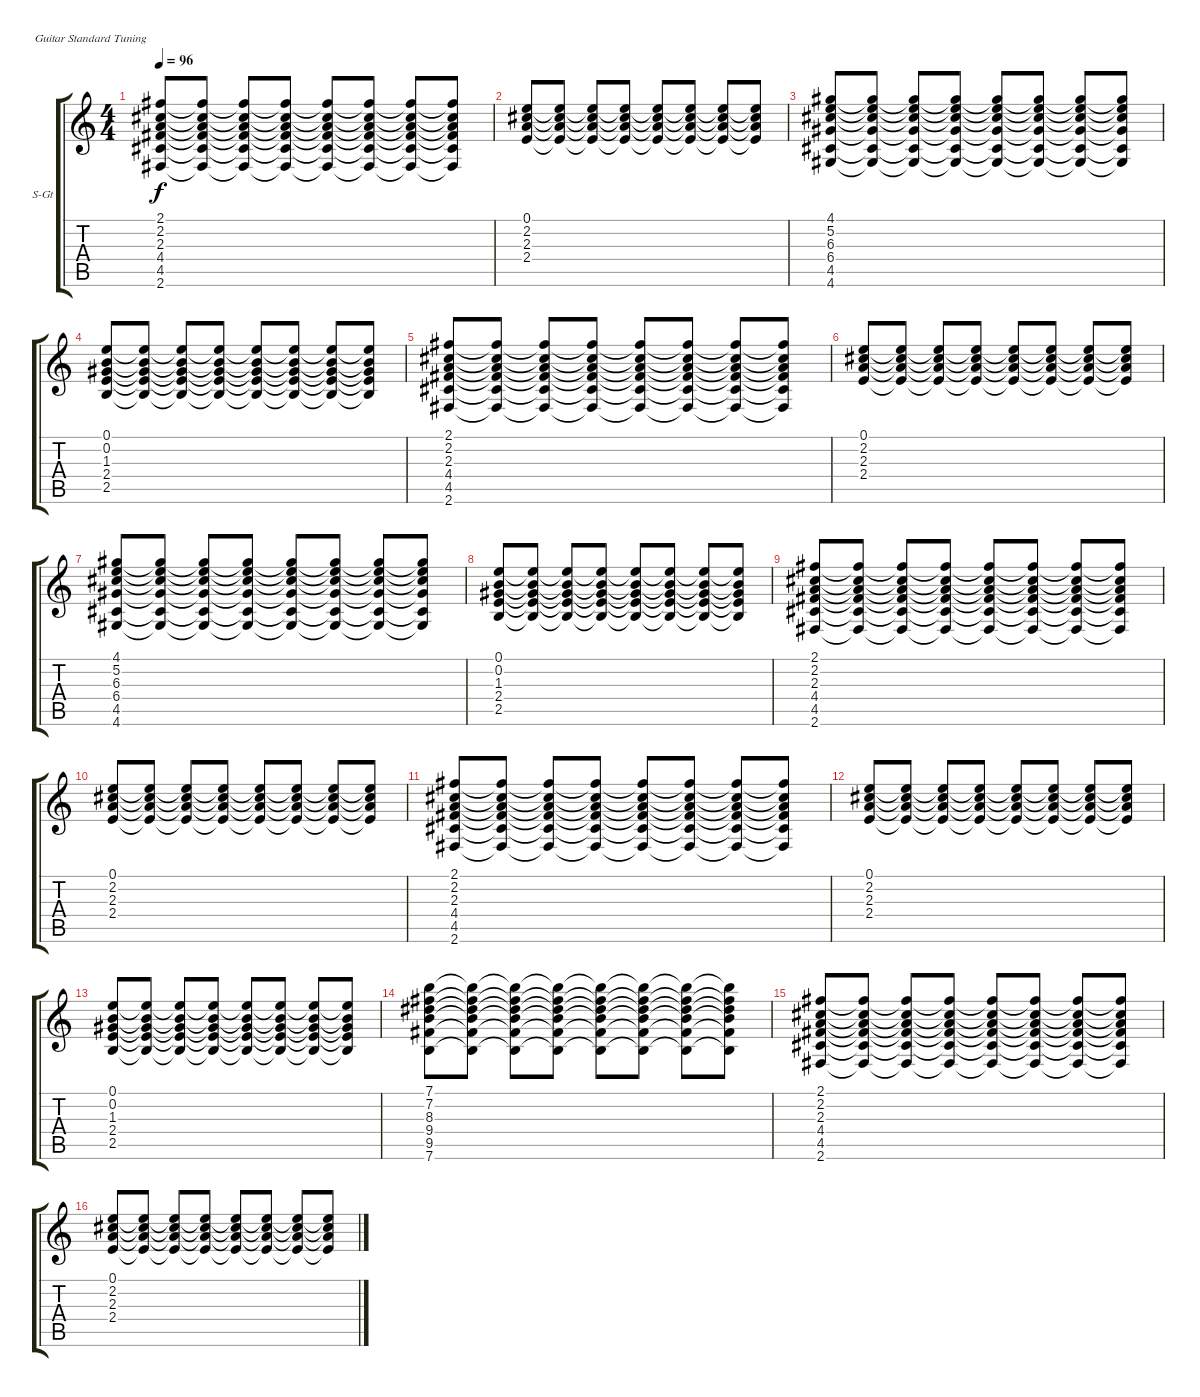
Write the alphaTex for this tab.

\bracketExtendMode groupsimilarinstruments
\firstSystemTrackNameOrientation horizontal
\otherSystemsTrackNameOrientation horizontal
\track ("Track 1" "S-Gt") {instrument acousticguitarsteel}
\staff {score tabs}
\tuning (E4 B3 G3 D3 A2 E2)
\ts (4 4)
\tempo 96
\clef g2
\ks c
(2.1 2.2 2.3 4.4 4.5 2.6).8{dy f} (2.1{t} 2.2{t} 4.4{t} 4.5{t} 2.6{t} 2.3{t}).8 (2.1{t} 2.2{t} 2.3{t} 4.4{t} 4.5{t} 2.6{t}).8 (2.1{t} 2.2{t} 2.3{t} 4.4{t} 4.5{t} 2.6{t}).8 (2.1{t} 2.2{t} 2.3{t} 4.4{t} 4.5{t} 2.6{t}).8 (2.1{t} 2.2{t} 2.3{t} 4.4{t} 4.5{t} 2.6{t}).8 (2.1{t} 2.2{t} 2.3{t} 4.4{t} 4.5{t} 2.6{t}).8 (2.1{t} 2.2{t} 2.3{t} 4.4{t} 4.5{t} 2.6{t}).8 |
(0.1 2.2 2.3 2.4).8 (0.1{t} 2.2{t} 2.3{t} 2.4{t}).8 (0.1{t} 2.2{t} 2.3{t} 2.4{t}).8 (0.1{t} 2.2{t} 2.3{t} 2.4{t}).8 (0.1{t} 2.2{t} 2.3{t} 2.4{t}).8 (0.1{t} 2.2{t} 2.3{t} 2.4{t}).8 (0.1{t} 2.2{t} 2.3{t} 2.4{t}).8 (0.1{t} 2.2{t} 2.3{t} 2.4{t}).8 |
(4.1 5.2 6.3 6.4 4.5 4.6).8 (4.1{t} 5.2{t} 6.3{t} 6.4{t} 4.5{t} 4.6{t}).8 (4.1{t} 5.2{t} 6.3{t} 6.4{t} 4.5{t} 4.6{t}).8 (4.1{t} 5.2{t} 6.3{t} 6.4{t} 4.5{t} 4.6{t}).8 (4.1{t} 5.2{t} 6.3{t} 6.4{t} 4.5{t} 4.6{t}).8 (4.1{t} 5.2{t} 6.3{t} 6.4{t} 4.5{t} 4.6{t}).8 (4.1{t} 5.2{t} 6.3{t} 6.4{t} 4.5{t} 4.6{t}).8 (4.1{t} 5.2{t} 6.3{t} 6.4{t} 4.5{t} 4.6{t}).8 |
(0.1 0.2 1.3 2.4 2.5).8 (0.1{t} 0.2{t} 1.3{t} 2.4{t} 2.5{t}).8 (0.1{t} 0.2{t} 1.3{t} 2.4{t} 2.5{t}).8 (0.1{t} 0.2{t} 1.3{t} 2.4{t} 2.5{t}).8 (0.1{t} 0.2{t} 1.3{t} 2.4{t} 2.5{t}).8 (0.1{t} 0.2{t} 1.3{t} 2.4{t} 2.5{t}).8 (0.1{t} 0.2{t} 1.3{t} 2.4{t} 2.5{t}).8 (0.1{t} 0.2{t} 1.3{t} 2.4{t} 2.5{t}).8 |
(2.1 2.2 2.3 4.4 4.5 2.6).8 (2.1{t} 2.2{t} 4.4{t} 4.5{t} 2.6{t} 2.3{t}).8 (2.1{t} 2.2{t} 2.3{t} 4.4{t} 4.5{t} 2.6{t}).8 (2.1{t} 2.2{t} 2.3{t} 4.4{t} 4.5{t} 2.6{t}).8 (2.1{t} 2.2{t} 2.3{t} 4.4{t} 4.5{t} 2.6{t}).8 (2.1{t} 2.2{t} 2.3{t} 4.4{t} 4.5{t} 2.6{t}).8 (2.1{t} 2.2{t} 2.3{t} 4.4{t} 4.5{t} 2.6{t}).8 (2.1{t} 2.2{t} 2.3{t} 4.4{t} 4.5{t} 2.6{t}).8 |
(0.1 2.2 2.3 2.4).8 (0.1{t} 2.2{t} 2.3{t} 2.4{t}).8 (0.1{t} 2.2{t} 2.3{t} 2.4{t}).8 (0.1{t} 2.2{t} 2.3{t} 2.4{t}).8 (0.1{t} 2.2{t} 2.3{t} 2.4{t}).8 (0.1{t} 2.2{t} 2.3{t} 2.4{t}).8 (0.1{t} 2.2{t} 2.3{t} 2.4{t}).8 (0.1{t} 2.2{t} 2.3{t} 2.4{t}).8 |
(4.1 5.2 6.3 6.4 4.5 4.6).8 (4.1{t} 5.2{t} 6.3{t} 6.4{t} 4.5{t} 4.6{t}).8 (4.1{t} 5.2{t} 6.3{t} 6.4{t} 4.5{t} 4.6{t}).8 (4.1{t} 5.2{t} 6.3{t} 6.4{t} 4.5{t} 4.6{t}).8 (4.1{t} 5.2{t} 6.3{t} 6.4{t} 4.5{t} 4.6{t}).8 (4.1{t} 5.2{t} 6.3{t} 6.4{t} 4.5{t} 4.6{t}).8 (4.1{t} 5.2{t} 6.3{t} 6.4{t} 4.5{t} 4.6{t}).8 (4.1{t} 5.2{t} 6.3{t} 6.4{t} 4.5{t} 4.6{t}).8 |
(0.1 0.2 1.3 2.4 2.5).8 (0.1{t} 0.2{t} 1.3{t} 2.4{t} 2.5{t}).8 (0.1{t} 0.2{t} 1.3{t} 2.4{t} 2.5{t}).8 (0.1{t} 0.2{t} 1.3{t} 2.4{t} 2.5{t}).8 (0.1{t} 0.2{t} 1.3{t} 2.4{t} 2.5{t}).8 (0.1{t} 0.2{t} 1.3{t} 2.4{t} 2.5{t}).8 (0.1{t} 0.2{t} 1.3{t} 2.4{t} 2.5{t}).8 (0.1{t} 0.2{t} 1.3{t} 2.4{t} 2.5{t}).8 |
(2.1 2.2 2.3 4.4 4.5 2.6).8 (2.1{t} 2.2{t} 4.4{t} 4.5{t} 2.6{t} 2.3{t}).8 (2.1{t} 2.2{t} 2.3{t} 4.4{t} 4.5{t} 2.6{t}).8 (2.1{t} 2.2{t} 2.3{t} 4.4{t} 4.5{t} 2.6{t}).8 (2.1{t} 2.2{t} 2.3{t} 4.4{t} 4.5{t} 2.6{t}).8 (2.1{t} 2.2{t} 2.3{t} 4.4{t} 4.5{t} 2.6{t}).8 (2.1{t} 2.2{t} 2.3{t} 4.4{t} 4.5{t} 2.6{t}).8 (2.1{t} 2.2{t} 2.3{t} 4.4{t} 4.5{t} 2.6{t}).8 |
(0.1 2.2 2.3 2.4).8 (0.1{t} 2.2{t} 2.3{t} 2.4{t}).8 (0.1{t} 2.2{t} 2.3{t} 2.4{t}).8 (0.1{t} 2.2{t} 2.3{t} 2.4{t}).8 (0.1{t} 2.2{t} 2.3{t} 2.4{t}).8 (0.1{t} 2.2{t} 2.3{t} 2.4{t}).8 (0.1{t} 2.2{t} 2.3{t} 2.4{t}).8 (0.1{t} 2.2{t} 2.3{t} 2.4{t}).8 |
(2.1 2.2 2.3 4.4 4.5 2.6).8 (2.1{t} 2.2{t} 2.3{t} 4.4{t} 4.5{t} 2.6{t}).8 (2.1{t} 2.2{t} 2.3{t} 4.4{t} 4.5{t} 2.6{t}).8 (2.1{t} 2.2{t} 2.3{t} 4.4{t} 4.5{t} 2.6{t}).8 (2.1{t} 2.2{t} 2.3{t} 4.4{t} 4.5{t} 2.6{t}).8 (2.1{t} 2.2{t} 2.3{t} 4.4{t} 4.5{t} 2.6{t}).8 (2.1{t} 2.2{t} 2.3{t} 4.4{t} 4.5{t} 2.6{t}).8 (2.1{t} 2.2{t} 2.3{t} 4.4{t} 4.5{t} 2.6{t}).8 |
(0.1 2.2 2.3 2.4).8 (0.1{t} 2.2{t} 2.3{t} 2.4{t}).8 (0.1{t} 2.2{t} 2.3{t} 2.4{t}).8 (0.1{t} 2.2{t} 2.3{t} 2.4{t}).8 (0.1{t} 2.2{t} 2.3{t} 2.4{t}).8 (0.1{t} 2.2{t} 2.3{t} 2.4{t}).8 (0.1{t} 2.2{t} 2.3{t} 2.4{t}).8 (0.1{t} 2.2{t} 2.3{t} 2.4{t}).8 |
(0.1 0.2 1.3 2.4 2.5).8 (0.1{t} 0.2{t} 1.3{t} 2.4{t} 2.5{t}).8 (0.1{t} 0.2{t} 1.3{t} 2.4{t} 2.5{t}).8 (0.1{t} 0.2{t} 1.3{t} 2.4{t} 2.5{t}).8 (0.1{t} 0.2{t} 1.3{t} 2.4{t} 2.5{t}).8 (0.1{t} 0.2{t} 1.3{t} 2.4{t} 2.5{t}).8 (0.1{t} 0.2{t} 1.3{t} 2.4{t} 2.5{t}).8 (0.1{t} 0.2{t} 1.3{t} 2.4{t} 2.5{t}).8 |
(7.1 7.2 8.3 9.4 9.5 7.6).8 (7.1{t} 7.2{t} 8.3{t} 9.4{t} 9.5{t} 7.6{t}).8 (7.1{t} 7.2{t} 8.3{t} 9.4{t} 9.5{t} 7.6{t}).8 (7.1{t} 7.2{t} 8.3{t} 9.4{t} 9.5{t} 7.6{t}).8 (7.1{t} 7.2{t} 8.3{t} 9.4{t} 9.5{t} 7.6{t}).8 (7.1{t} 7.2{t} 8.3{t} 9.4{t} 9.5{t} 7.6{t}).8 (7.1{t} 7.2{t} 8.3{t} 9.4{t} 9.5{t} 7.6{t}).8 (7.1{t} 7.2{t} 8.3{t} 9.4{t} 9.5{t} 7.6{t}).8 |
(2.1 2.2 2.3 4.4 4.5 2.6).8 (2.1{t} 2.2{t} 2.3{t} 4.4{t} 4.5{t} 2.6{t}).8 (2.1{t} 2.2{t} 2.3{t} 4.4{t} 4.5{t} 2.6{t}).8 (2.1{t} 2.2{t} 2.3{t} 4.4{t} 4.5{t} 2.6{t}).8 (2.1{t} 2.2{t} 2.3{t} 4.4{t} 4.5{t} 2.6{t}).8 (2.1{t} 2.2{t} 2.3{t} 4.4{t} 4.5{t} 2.6{t}).8 (2.1{t} 2.2{t} 2.3{t} 4.4{t} 4.5{t} 2.6{t}).8 (2.1{t} 2.2{t} 2.3{t} 4.4{t} 4.5{t} 2.6{t}).8 |
(0.1 2.2 2.3 2.4).8 (0.1{t} 2.2{t} 2.3{t} 2.4{t}).8 (0.1{t} 2.2{t} 2.3{t} 2.4{t}).8 (0.1{t} 2.2{t} 2.3{t} 2.4{t}).8 (0.1{t} 2.2{t} 2.3{t} 2.4{t}).8 (0.1{t} 2.2{t} 2.3{t} 2.4{t}).8 (0.1{t} 2.2{t} 2.3{t} 2.4{t}).8 (0.1{t} 2.2{t} 2.3{t} 2.4{t}).8
